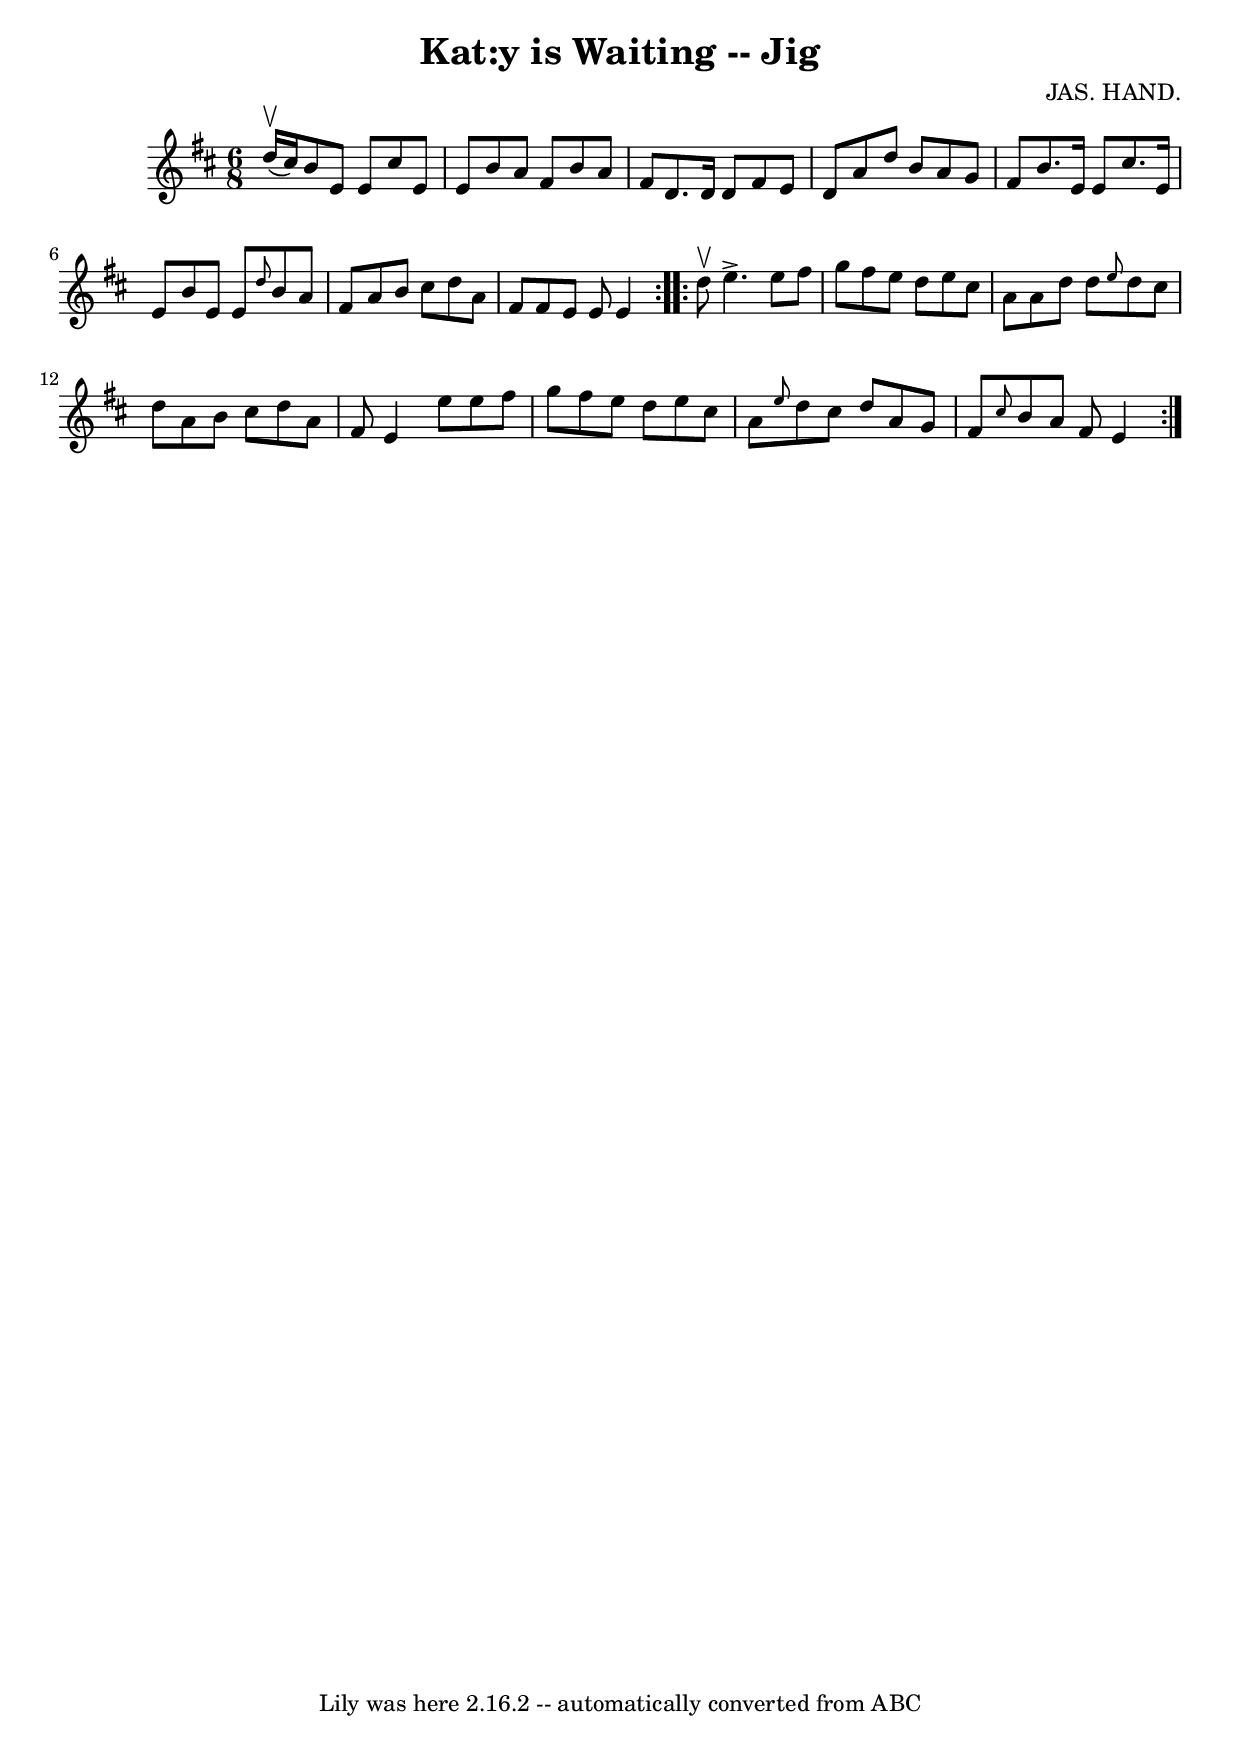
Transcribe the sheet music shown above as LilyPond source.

\version "2.7.40"
\include "Mammoth.ily"
\header {
	%% book = "Ryan's Mammoth Collection"
	composer = "JAS. HAND."
	crossRefNumber = "1"
	footnotes = "\\\\83 421"
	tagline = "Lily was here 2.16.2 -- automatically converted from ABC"
	title = "Kat:y is Waiting -- Jig"
}
voicedefault =  {
\set Score.defaultBarType = "empty"

\repeat volta 2 {
\time 6/8 \key e \dorian d''16^\upbow(cis''16) |
 b'8 e'8 
 e'8 cis''8 e'8 e'8    |
 b'8 a'8 fis'8 b'8 a'8  
 fis'8    |
 d'8. d'16 d'8 fis'8 e'8 d'8    |
   
a'8 d''8 b'8 a'8 g'8 fis'8    |
 b'8. e'16 e'8   
 cis''8. e'16 e'8    |
 b'8 e'8 e'8  \grace { d''8  }   
b'8 a'8 fis'8    |
 a'8 b'8 cis''8 d''8 a'8 fis'8  
  |
 fis'8 e'8 e'8 e'4    }     \repeat volta 2 { d''8 
^\upbow |
 e''4.^\accent e''8 fis''8 g''8    |
   
fis''8 e''8 d''8 e''8 cis''8 a'8    |
 a'8 d''8    
d''8  \grace { e''8  } d''8 cis''8 d''8    |
 a'8 b'8    
cis''8 d''8 a'8 fis'8    |
 e'4 e''8 e''8 fis''8    
g''8    |
 fis''8 e''8 d''8 e''8 cis''8 a'8    |
 
\grace { e''8  } d''8 cis''8 d''8 a'8 g'8 fis'8    |
 
\grace { cis''8  } b'8 a'8 fis'8 e'4    }   
}

\score{
    <<

	\context Staff="default"
	{
	    \voicedefault 
	}

    >>
	\layout {
	}
	\midi {}
}
